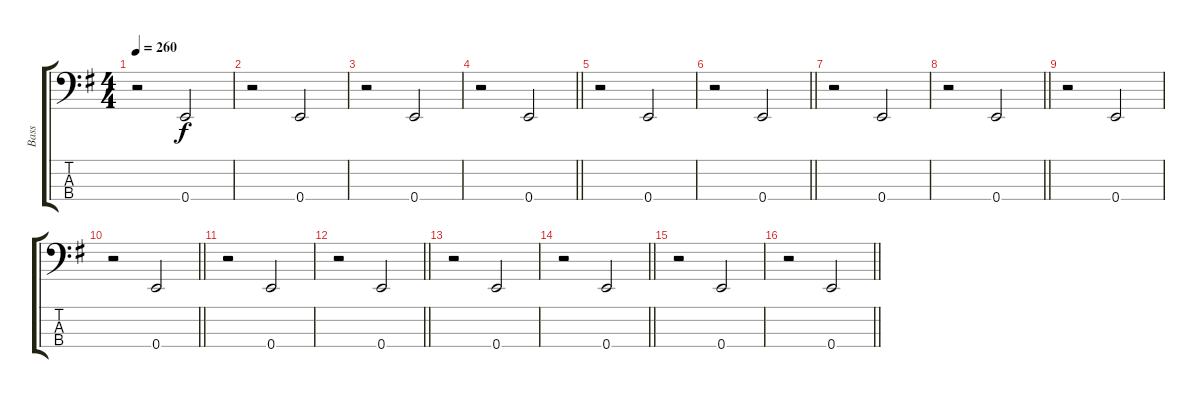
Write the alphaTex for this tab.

\track ("Bass" "Bass") {instrument synthbass1}
\staff {score tabs}
\tuning (G2 D2 A1 E1) {hide}
\ts (4 4)
\section ("" "")
\tempo 260
\clef f4
\ks eminor
r.2{dy f instrument lead2sawtooth} 0.4.2 |
r.2 0.4.2 |
r.2 0.4.2 |
\barLineRight lightlight
r.2 0.4.2 |
\section ("" "")
r.2 0.4.2 |
\barLineRight lightlight
r.2 0.4.2 |
r.2 0.4.2 |
\barLineRight lightlight
r.2 0.4.2 |
\section ("" "")
r.2{instrument lead2sawtooth} 0.4.2 |
\barLineRight lightlight
r.2 0.4.2 |
r.2 0.4.2 |
\barLineRight lightlight
r.2 0.4.2 |
r.2 0.4.2 |
\barLineRight lightlight
r.2 0.4.2 |
r.2 0.4.2 |
\barLineRight lightlight
r.2 0.4.2
